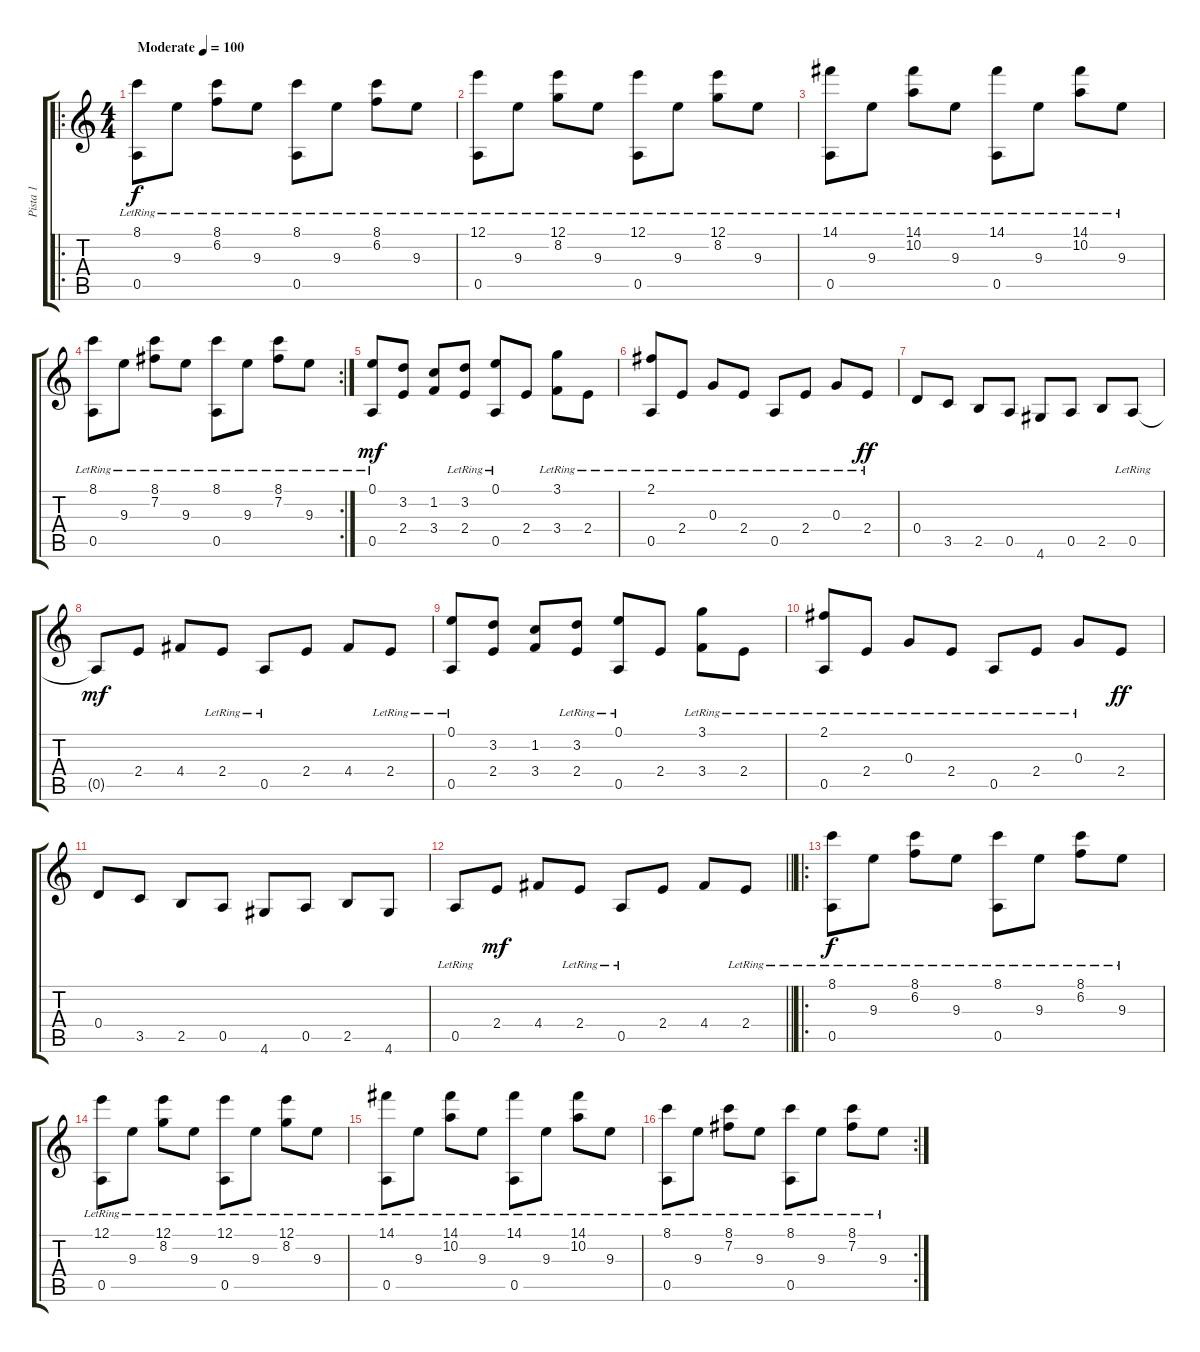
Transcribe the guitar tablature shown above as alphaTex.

\track ("Pista 1" "Pista 1") {instrument acousticguitarsteel}
\staff {score tabs}
\tuning (E4 B3 G3 D3 A2 E2) {hide}
\ro
\ts (4 4)
\tempo (100 "Moderate")
\clef g2
\ks aminor
(8.1{lr} 0.5{lr}).8{dy f instrument acousticguitarsteel} 9.3{lr}.8 (8.1{lr} 6.2{lr}).8 9.3{lr}.8 (8.1{lr} 0.5{lr}).8 9.3{lr}.8 (8.1{lr} 6.2{lr}).8 9.3{lr}.8 |
(12.1{lr} 0.5{lr}).8 9.3{lr}.8 (12.1{lr} 8.2{lr}).8 9.3{lr}.8 (12.1{lr} 0.5{lr}).8 9.3{lr}.8 (12.1{lr} 8.2{lr}).8 9.3{lr}.8 |
(14.1{lr} 0.5{lr}).8 9.3{lr}.8 (14.1{lr} 10.2{lr}).8 9.3{lr}.8 (14.1{lr} 0.5{lr}).8 9.3{lr}.8 (14.1{lr} 10.2{lr}).8 9.3{lr}.8 |
\rc 2
(8.1{lr} 0.5{lr}).8 9.3{lr}.8 (8.1{lr} 7.2{lr}).8 9.3{lr}.8 (8.1{lr} 0.5{lr}).8 9.3{lr}.8 (8.1{lr} 7.2{lr}).8 9.3{lr}.8 |
(0.1 0.5{lr}).8{dy mf} (3.2 2.4).8 (1.2 3.4).8 (3.2 2.4{lr}).8 (0.1{lr} 0.5{lr}).8 2.4.8 (3.1{lr} 3.4).8 2.4{lr}.8 |
(2.1{lr} 0.5{lr}).8 2.4{lr}.8 0.3{lr}.8 2.4{lr}.8 0.5{lr}.8 2.4{lr}.8 0.3{lr}.8 2.4{lr}.8{dy ff} |
0.4.8 3.5.8 2.5.8 0.5.8 4.6.8 0.5.8 2.5.8 0.5{lr}.8 |
0.5{t}.8{dy mf} 2.4.8 4.4.8 2.4{lr}.8 0.5{lr}.8 2.4.8 4.4.8 2.4{lr}.8 |
(0.1 0.5{lr}).8 (3.2 2.4).8 (1.2 3.4).8 (3.2 2.4{lr}).8 (0.1{lr} 0.5{lr}).8 2.4.8 (3.1{lr} 3.4).8 2.4{lr}.8 |
(2.1{lr} 0.5{lr}).8 2.4{lr}.8 0.3{lr}.8 2.4{lr}.8 0.5{lr}.8 2.4{lr}.8 0.3{lr}.8 2.4.8{dy ff} |
0.4.8 3.5.8 2.5.8 0.5.8 4.6.8 0.5.8 2.5.8 4.6.8 |
\barLineRight lightlight
0.5{lr}.8 2.4.8{dy mf} 4.4.8 2.4{lr}.8 0.5{lr}.8 2.4.8 4.4.8 2.4{lr}.8 |
\ro
(8.1{lr} 0.5{lr}).8{dy f} 9.3{lr}.8 (8.1{lr} 6.2{lr}).8 9.3{lr}.8 (8.1{lr} 0.5{lr}).8 9.3{lr}.8 (8.1{lr} 6.2{lr}).8 9.3{lr}.8 |
(12.1{lr} 0.5{lr}).8 9.3{lr}.8 (12.1{lr} 8.2{lr}).8 9.3{lr}.8 (12.1{lr} 0.5{lr}).8 9.3{lr}.8 (12.1{lr} 8.2{lr}).8 9.3{lr}.8 |
(14.1{lr} 0.5{lr}).8 9.3{lr}.8 (14.1{lr} 10.2{lr}).8 9.3{lr}.8 (14.1{lr} 0.5{lr}).8 9.3{lr}.8 (14.1{lr} 10.2{lr}).8 9.3{lr}.8 |
\rc 2
(8.1{lr} 0.5{lr}).8 9.3{lr}.8 (8.1{lr} 7.2{lr}).8 9.3{lr}.8 (8.1{lr} 0.5{lr}).8 9.3{lr}.8 (8.1{lr} 7.2{lr}).8 9.3{lr}.8
